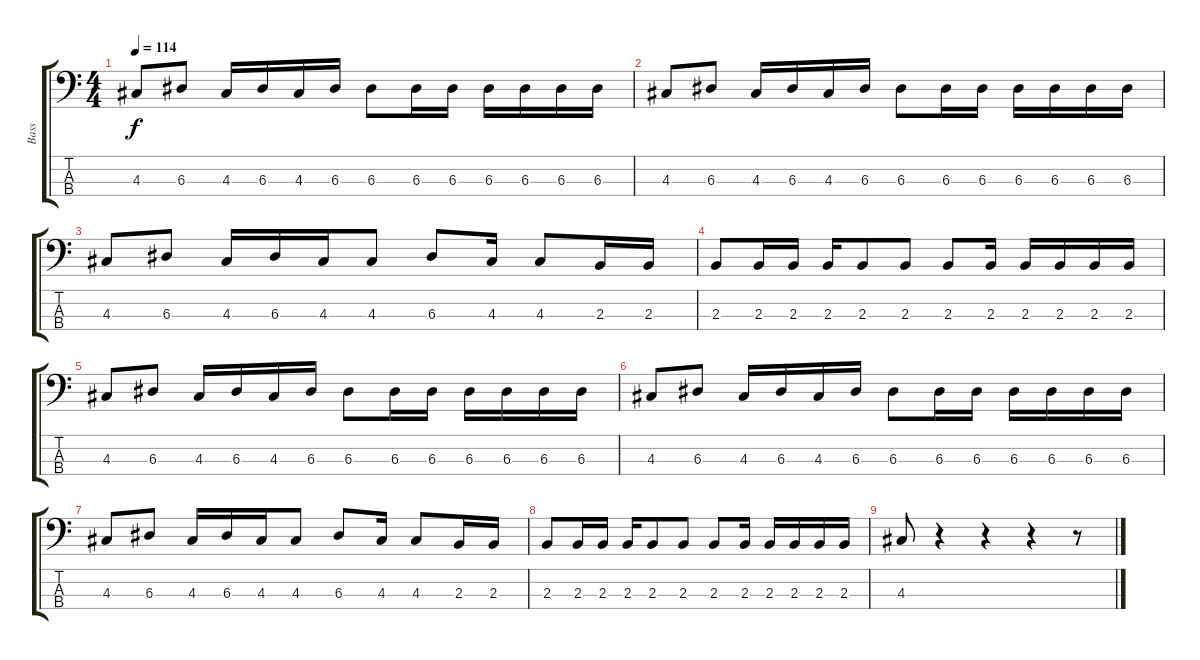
\track ("Bass" "Bass") {instrument electricbasspick}
\staff {score tabs}
\tuning (G2 D2 A1 E1) {hide}
\ts (4 4)
\tempo 114
\clef f4
\ks c
4.3.8{dy f} 6.3.8 4.3.16 6.3.16 4.3.16 6.3.16 6.3.8 6.3.16 6.3.16 6.3.16 6.3.16 6.3.16 6.3.16 |
4.3.8 6.3.8 4.3.16 6.3.16 4.3.16 6.3.16 6.3.8 6.3.16 6.3.16 6.3.16 6.3.16 6.3.16 6.3.16 |
4.3.8 6.3.8 4.3.16 6.3.16 4.3.16 4.3.8 6.3.8 4.3.16 4.3.8 2.3.16 2.3.16 |
2.3.8 2.3.16 2.3.16 2.3.16 2.3.8 2.3.8 2.3.8 2.3.16 2.3.16 2.3.16 2.3.16 2.3.16 |
4.3.8 6.3.8 4.3.16 6.3.16 4.3.16 6.3.16 6.3.8 6.3.16 6.3.16 6.3.16 6.3.16 6.3.16 6.3.16 |
4.3.8 6.3.8 4.3.16 6.3.16 4.3.16 6.3.16 6.3.8 6.3.16 6.3.16 6.3.16 6.3.16 6.3.16 6.3.16 |
4.3.8 6.3.8 4.3.16 6.3.16 4.3.16 4.3.8 6.3.8 4.3.16 4.3.8 2.3.16 2.3.16 |
2.3.8 2.3.16 2.3.16 2.3.16 2.3.8 2.3.8 2.3.8 2.3.16 2.3.16 2.3.16 2.3.16 2.3.16 |
4.3.8 r.4 r.4 r.4 r.8
